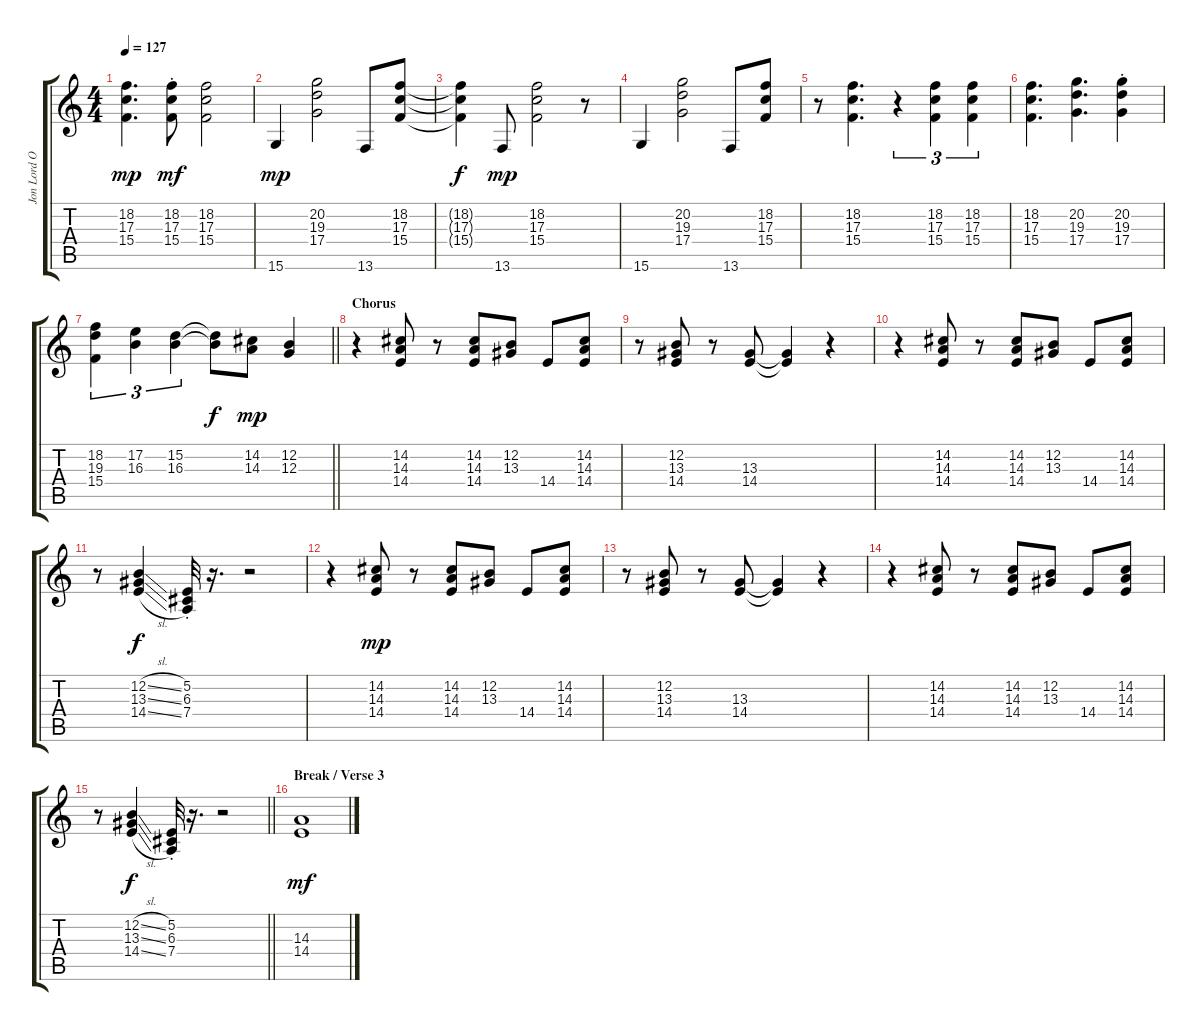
\track ("Jon Lord Organ" "Jon Lord O") {instrument rockorgan}
\staff {score tabs}
\tuning (E4 B3 G3 D3 A2 E2) {hide}
\ts (4 4)
\tempo 127
\clef g2
\ks c
(18.2{t} 17.3{t} 15.4{t}).4{d dy mp} (18.2{st} 17.3{st} 15.4{st}).8{dy mf} (18.2 17.3 15.4).2 |
15.6.4{dy mp} (20.2 19.3 17.4).2 13.6.8 (18.2 17.3 15.4).8 |
(18.2{t} 17.3{t} 15.4{t}).4{dy f} 13.6.8{dy mp} (18.2 17.3 15.4).2 r.8 |
15.6.4 (20.2 19.3 17.4).2 13.6.8 (18.2 17.3 15.4).8 |
r.8 (18.2 17.3 15.4).4{d} r.4{tu (3 2)} (18.2 17.3 15.4).4{tu (3 2)} (18.2 17.3 15.4).4{tu (3 2)} |
(18.2 17.3 15.4).4{d} (20.2 19.3 17.4).4{d} (20.2{st} 19.3{st} 17.4{st}).4 |
\barLineRight lightlight
(18.2 19.3 15.4).4{tu (3 2)} (17.2 16.3).4{tu (3 2)} (15.2 16.3).4{tu (3 2)} (15.2{t} 16.3{t}).8{dy f} (14.2 14.3).8{dy mp} (12.2 12.3).4 |
\section ("" "Chorus")
r.4{volume 4} (14.2 14.3 14.4).8 r.8 (14.2 14.3 14.4).8 (12.2 13.3).8 14.4.8 (14.2 14.3 14.4).8 |
r.8 (12.2 13.3 14.4).8 r.8 (13.3 14.4).8 (13.3{t} 14.4{t}).4 r.4 |
r.4 (14.2 14.3 14.4).8 r.8 (14.2 14.3 14.4).8 (12.2 13.3).8 14.4.8 (14.2 14.3 14.4).8 |
r.8 (12.2{sl} 13.3{sl} 14.4{sl}).4{dy f} (5.2{st} 6.3{st} 7.4{st}).32 r.16{d} r.2 |
r.4 (14.2 14.3 14.4).8{dy mp} r.8 (14.2 14.3 14.4).8 (12.2 13.3).8 14.4.8 (14.2 14.3 14.4).8 |
r.8 (12.2 13.3 14.4).8 r.8 (13.3 14.4).8 (13.3{t} 14.4{t}).4 r.4 |
r.4 (14.2 14.3 14.4).8 r.8 (14.2 14.3 14.4).8 (12.2 13.3).8 14.4.8 (14.2 14.3 14.4).8 |
\barLineRight lightlight
r.8 (12.2{sl} 13.3{sl} 14.4{sl}).4{dy f} (5.2{st} 6.3{st} 7.4{st}).32 r.16{d} r.2{volume 2} |
\section ("" "Break / Verse 3")
(14.3 14.4).1{dy mf volume 7 instrument drawbarorgan}
